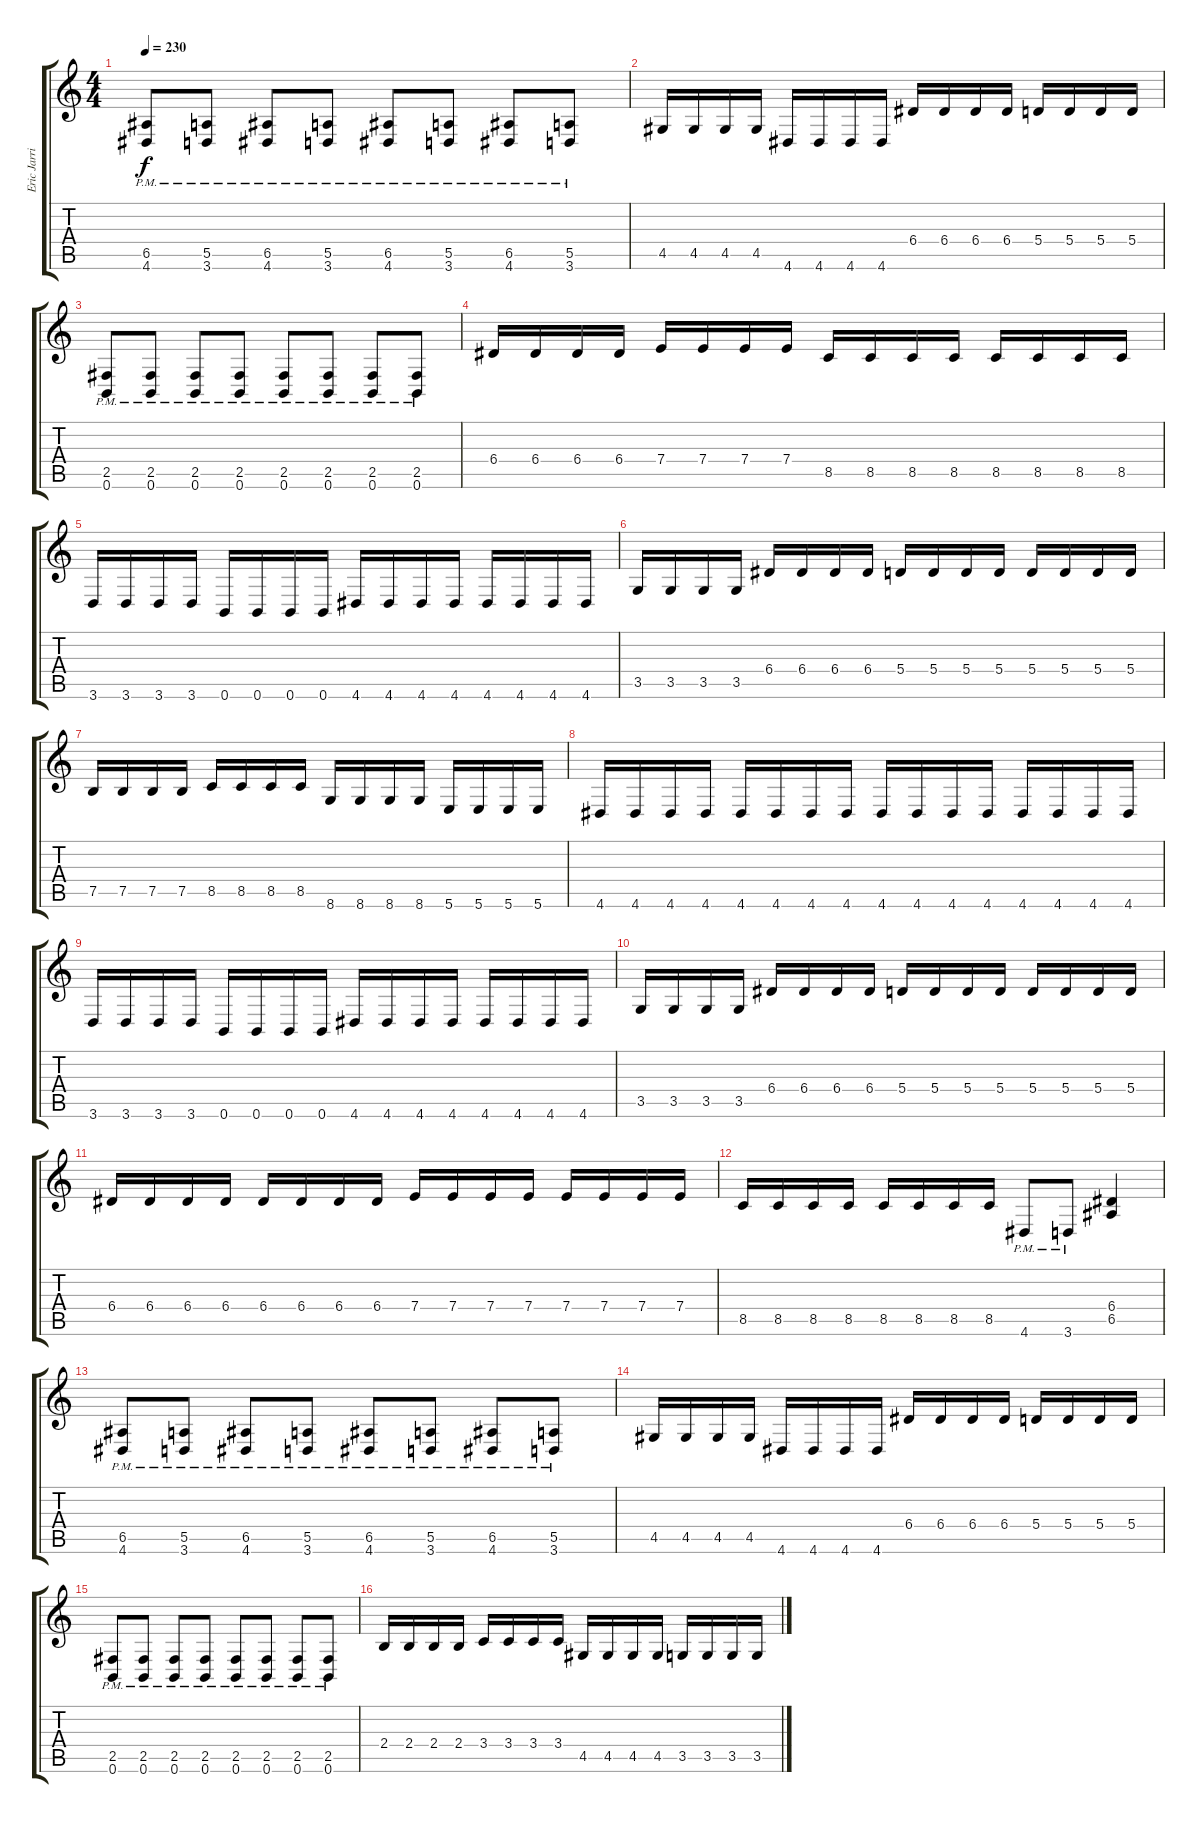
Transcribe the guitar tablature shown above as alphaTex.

\track ("Eric Jarrin" "Eric Jarri") {instrument distortionguitar}
\staff {score tabs}
\tuning (B3 Gb3 D3 A2 E2 B1) {hide}
\ts (4 4)
\tempo 230
\clef g2
\ks c
(6.5{pm} 4.6{pm}).8{dy f} (5.5{pm} 3.6{pm}).8 (6.5{pm} 4.6{pm}).8 (5.5{pm} 3.6{pm}).8 (6.5{pm} 4.6{pm}).8 (5.5{pm} 3.6{pm}).8 (6.5{pm} 4.6{pm}).8 (5.5{pm} 3.6{pm}).8 |
4.5.16 4.5.16 4.5.16 4.5.16 4.6.16 4.6.16 4.6.16 4.6.16 6.4.16 6.4.16 6.4.16 6.4.16 5.4.16 5.4.16 5.4.16 5.4.16 |
(2.5{pm} 0.6{pm}).8 (2.5{pm} 0.6{pm}).8 (2.5{pm} 0.6{pm}).8 (2.5{pm} 0.6{pm}).8 (2.5{pm} 0.6{pm}).8 (2.5{pm} 0.6{pm}).8 (2.5{pm} 0.6{pm}).8 (2.5{pm} 0.6{pm}).8 |
6.4.16 6.4.16 6.4.16 6.4.16 7.4.16 7.4.16 7.4.16 7.4.16 8.5.16 8.5.16 8.5.16 8.5.16 8.5.16 8.5.16 8.5.16 8.5.16 |
3.6.16 3.6.16 3.6.16 3.6.16 0.6.16 0.6.16 0.6.16 0.6.16 4.6.16 4.6.16 4.6.16 4.6.16 4.6.16 4.6.16 4.6.16 4.6.16 |
3.5.16 3.5.16 3.5.16 3.5.16 6.4.16 6.4.16 6.4.16 6.4.16 5.4.16 5.4.16 5.4.16 5.4.16 5.4.16 5.4.16 5.4.16 5.4.16 |
7.5.16 7.5.16 7.5.16 7.5.16 8.5.16 8.5.16 8.5.16 8.5.16 8.6.16 8.6.16 8.6.16 8.6.16 5.6.16 5.6.16 5.6.16 5.6.16 |
4.6.16 4.6.16 4.6.16 4.6.16 4.6.16 4.6.16 4.6.16 4.6.16 4.6.16 4.6.16 4.6.16 4.6.16 4.6.16 4.6.16 4.6.16 4.6.16 |
3.6.16 3.6.16 3.6.16 3.6.16 0.6.16 0.6.16 0.6.16 0.6.16 4.6.16 4.6.16 4.6.16 4.6.16 4.6.16 4.6.16 4.6.16 4.6.16 |
3.5.16 3.5.16 3.5.16 3.5.16 6.4.16 6.4.16 6.4.16 6.4.16 5.4.16 5.4.16 5.4.16 5.4.16 5.4.16 5.4.16 5.4.16 5.4.16 |
6.4.16 6.4.16 6.4.16 6.4.16 6.4.16 6.4.16 6.4.16 6.4.16 7.4.16 7.4.16 7.4.16 7.4.16 7.4.16 7.4.16 7.4.16 7.4.16 |
8.5.16 8.5.16 8.5.16 8.5.16 8.5.16 8.5.16 8.5.16 8.5.16 4.6{pm}.8 3.6{pm}.8 (6.4 6.5).4 |
(6.5{pm} 4.6{pm}).8 (5.5{pm} 3.6{pm}).8 (6.5{pm} 4.6{pm}).8 (5.5{pm} 3.6{pm}).8 (6.5{pm} 4.6{pm}).8 (5.5{pm} 3.6{pm}).8 (6.5{pm} 4.6{pm}).8 (5.5{pm} 3.6{pm}).8 |
4.5.16 4.5.16 4.5.16 4.5.16 4.6.16 4.6.16 4.6.16 4.6.16 6.4.16 6.4.16 6.4.16 6.4.16 5.4.16 5.4.16 5.4.16 5.4.16 |
(2.5{pm} 0.6{pm}).8 (2.5{pm} 0.6{pm}).8 (2.5{pm} 0.6{pm}).8 (2.5{pm} 0.6{pm}).8 (2.5{pm} 0.6{pm}).8 (2.5{pm} 0.6{pm}).8 (2.5{pm} 0.6{pm}).8 (2.5{pm} 0.6{pm}).8 |
2.4.16 2.4.16 2.4.16 2.4.16 3.4.16 3.4.16 3.4.16 3.4.16 4.5.16 4.5.16 4.5.16 4.5.16 3.5.16 3.5.16 3.5.16 3.5.16
